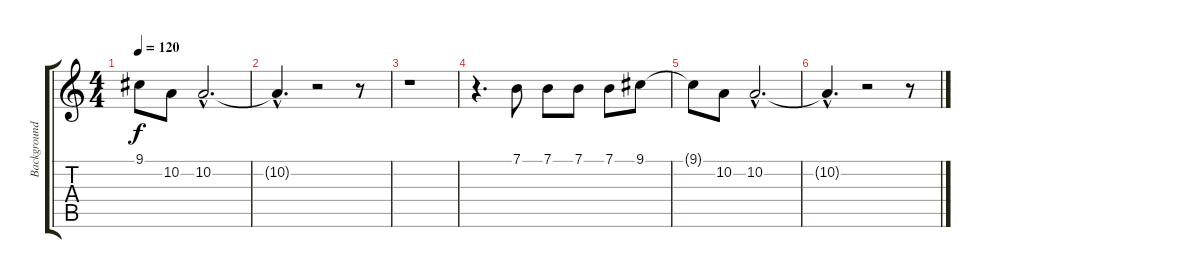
\track ("Background Vocals" "Background") {instrument altosax}
\staff {score tabs}
\tuning (E4 B3 G3 D3 A2 E2) {hide}
\ts (4 4)
\tempo 120
\clef g2
\ks c
9.1{t}.8{dy f} 10.2.8{volume 4} 10.2{hac}.2{d} |
10.2{hac t}.4{d} r.2 r.8 |
r.1 |
r.4{d} 7.1.8{volume 4} 7.1.8 7.1.8 7.1.8 9.1.8 |
9.1{t}.8 10.2.8 10.2{hac}.2{d} |
10.2{hac t}.4{d} r.2 r.8
